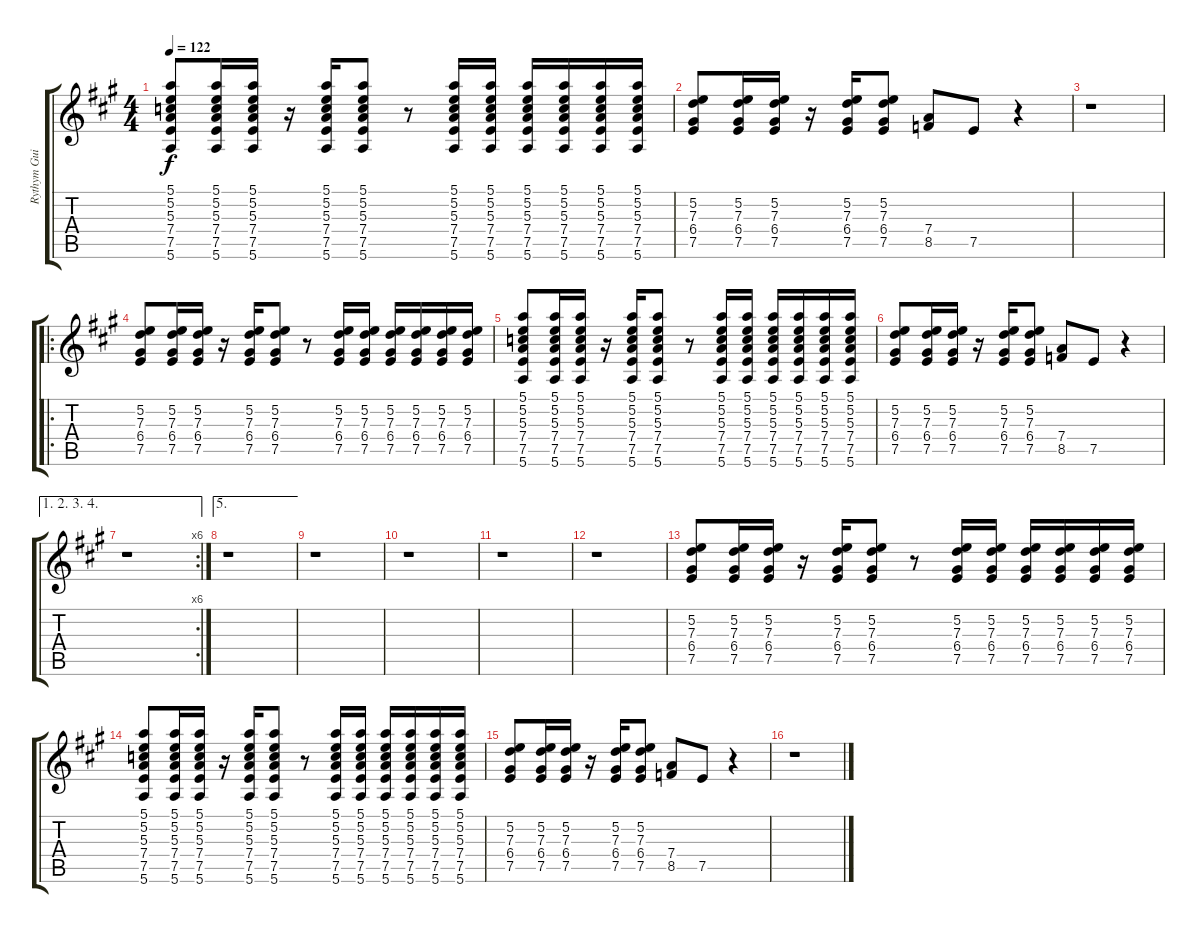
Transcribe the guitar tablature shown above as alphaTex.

\track ("Rythym Guitar" "Rythym Gui") {instrument acousticguitarnylon}
\staff {score tabs}
\tuning (E4 B3 G3 D3 A2 E2) {hide}
\ts (4 4)
\tempo 122
\clef g2
\ks a
(5.1 5.2 5.3 7.4 7.5 5.6).8{dy f} (5.1 5.2 5.3 7.4 7.5 5.6).16 (5.1 5.2 5.3 7.4 7.5 5.6).16 r.16 (5.1 5.2 5.3 7.4 7.5 5.6).16 (5.1 5.2 5.3 7.4 7.5 5.6).8 r.8 (5.1 5.2 5.3 7.4 7.5 5.6).16 (5.1 5.2 5.3 7.4 7.5 5.6).16 (5.1 5.2 5.3 7.4 7.5 5.6).16 (5.1 5.2 5.3 7.4 7.5 5.6).16 (5.1 5.2 5.3 7.4 7.5 5.6).16 (5.1 5.2 5.3 7.4 7.5 5.6).16 |
(5.2 7.3 6.4 7.5).8 (5.2 7.3 6.4 7.5).16 (5.2 7.3 6.4 7.5).16 r.16 (5.2 7.3 6.4 7.5).16 (5.2 7.3 6.4 7.5).8 (7.4 8.5).8 7.5.8 r.4 |
r.1 |
\ro
(5.2 7.3 6.4 7.5).8 (5.2 7.3 6.4 7.5).16 (5.2 7.3 6.4 7.5).16 r.16 (5.2 7.3 6.4 7.5).16 (5.2 7.3 6.4 7.5).8 r.8 (5.2 7.3 6.4 7.5).16 (5.2 7.3 6.4 7.5).16 (5.2 7.3 6.4 7.5).16 (5.2 7.3 6.4 7.5).16 (5.2 7.3 6.4 7.5).16 (5.2 7.3 6.4 7.5).16 |
(5.1 5.2 5.3 7.4 7.5 5.6).8 (5.1 5.2 5.3 7.4 7.5 5.6).16 (5.1 5.2 5.3 7.4 7.5 5.6).16 r.16 (5.1 5.2 5.3 7.4 7.5 5.6).16 (5.1 5.2 5.3 7.4 7.5 5.6).8 r.8 (5.1 5.2 5.3 7.4 7.5 5.6).16 (5.1 5.2 5.3 7.4 7.5 5.6).16 (5.1 5.2 5.3 7.4 7.5 5.6).16 (5.1 5.2 5.3 7.4 7.5 5.6).16 (5.1 5.2 5.3 7.4 7.5 5.6).16 (5.1 5.2 5.3 7.4 7.5 5.6).16 |
(5.2 7.3 6.4 7.5).8 (5.2 7.3 6.4 7.5).16 (5.2 7.3 6.4 7.5).16 r.16 (5.2 7.3 6.4 7.5).16 (5.2 7.3 6.4 7.5).8 (7.4 8.5).8 7.5.8 r.4 |
\ae (1 2 3 4)
\rc 6
r.1 |
\ae 5
r.1 |
r.1 |
r.1 |
r.1 |
r.1 |
(5.2 7.3 6.4 7.5).8 (5.2 7.3 6.4 7.5).16 (5.2 7.3 6.4 7.5).16 r.16 (5.2 7.3 6.4 7.5).16 (5.2 7.3 6.4 7.5).8 r.8 (5.2 7.3 6.4 7.5).16 (5.2 7.3 6.4 7.5).16 (5.2 7.3 6.4 7.5).16 (5.2 7.3 6.4 7.5).16 (5.2 7.3 6.4 7.5).16 (5.2 7.3 6.4 7.5).16 |
(5.1 5.2 5.3 7.4 7.5 5.6).8 (5.1 5.2 5.3 7.4 7.5 5.6).16 (5.1 5.2 5.3 7.4 7.5 5.6).16 r.16 (5.1 5.2 5.3 7.4 7.5 5.6).16 (5.1 5.2 5.3 7.4 7.5 5.6).8 r.8 (5.1 5.2 5.3 7.4 7.5 5.6).16 (5.1 5.2 5.3 7.4 7.5 5.6).16 (5.1 5.2 5.3 7.4 7.5 5.6).16 (5.1 5.2 5.3 7.4 7.5 5.6).16 (5.1 5.2 5.3 7.4 7.5 5.6).16 (5.1 5.2 5.3 7.4 7.5 5.6).16 |
(5.2 7.3 6.4 7.5).8 (5.2 7.3 6.4 7.5).16 (5.2 7.3 6.4 7.5).16 r.16 (5.2 7.3 6.4 7.5).16 (5.2 7.3 6.4 7.5).8 (7.4 8.5).8 7.5.8 r.4 |
r.1
